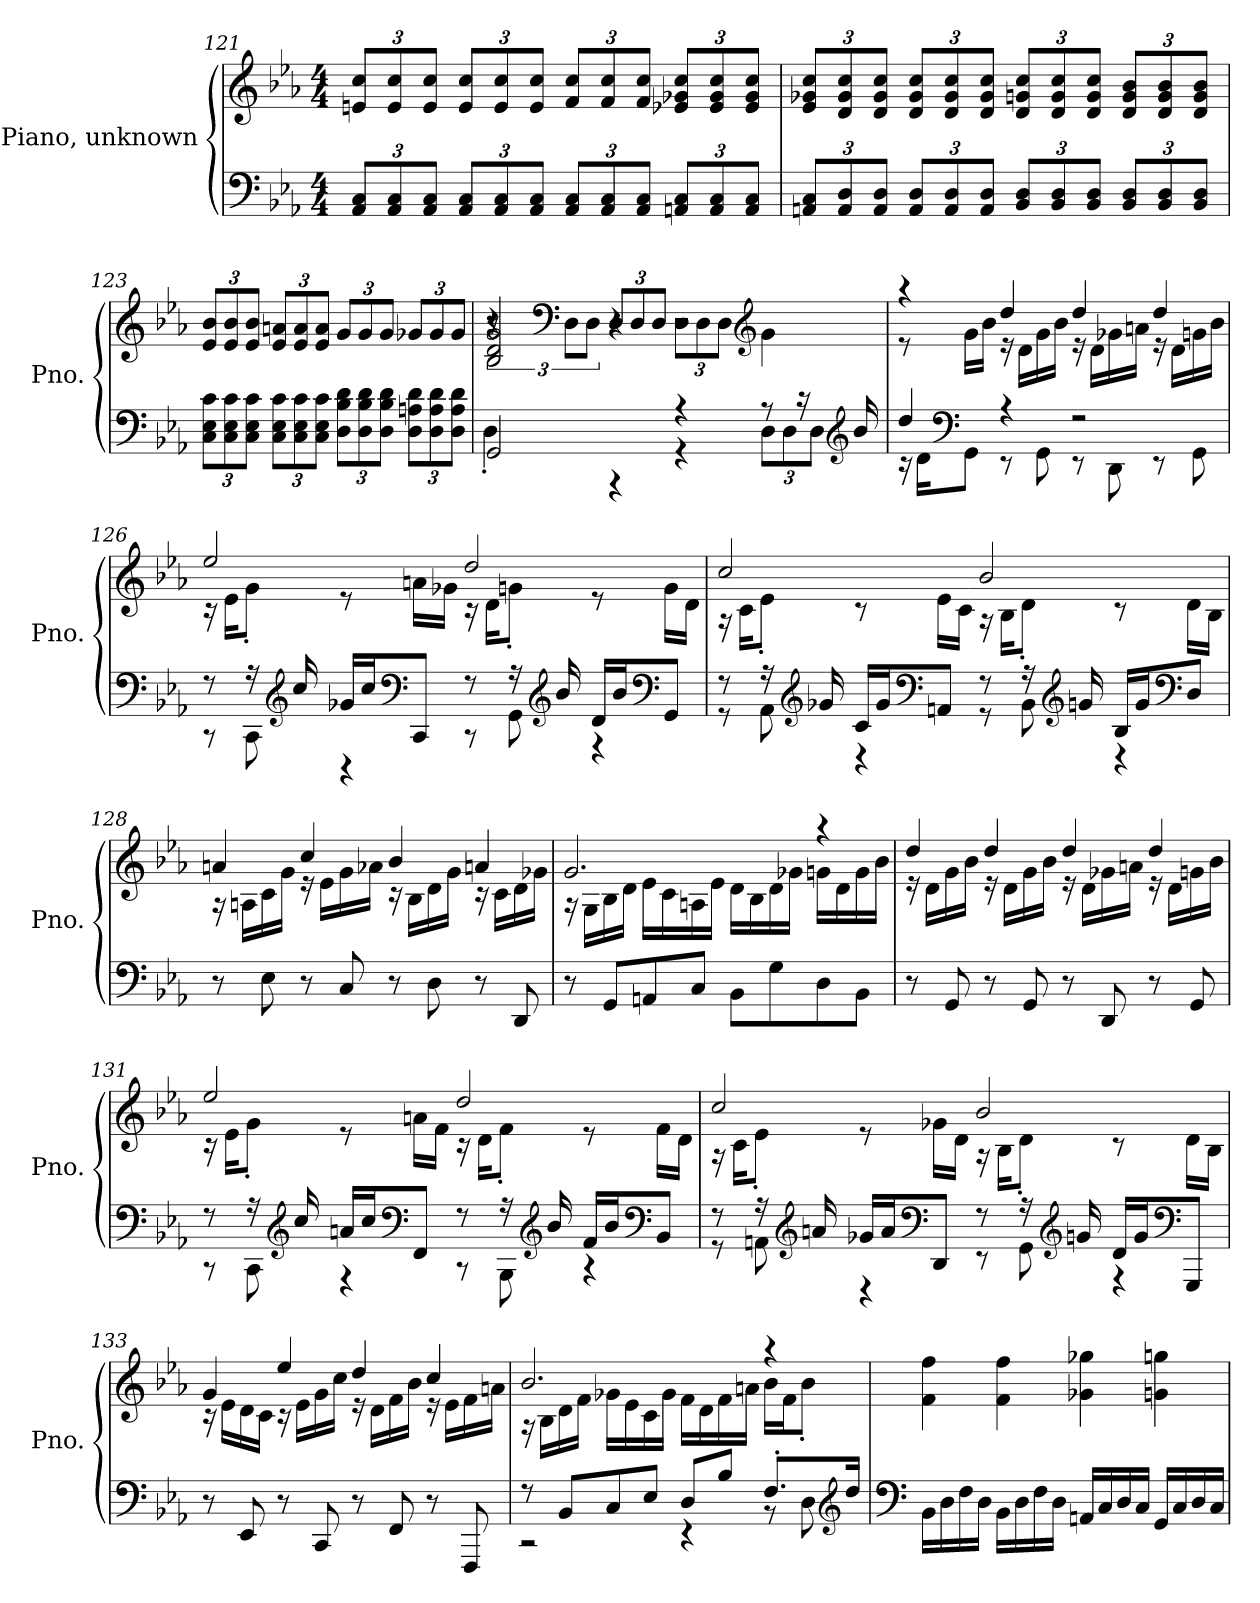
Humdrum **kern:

**kern	**kern
*part1	*part1
*staff2	*staff1
*I"Piano, unknown	*
*I'Pno.	*
*clefF4	*clefG2
*k[b-e-a-]	*k[b-e-a-]
*M4/4	*M4/4
*Xbrackettup	*Xbrackettup
=121	=121
12AA-/ 12C/L	12en/ 12cc/L
12AA-/ 12C/	12e/ 12cc/
12AA-/ 12C/J	12e/ 12cc/J
12AA-/ 12C/L	12e/ 12cc/L
12AA-/ 12C/	12e/ 12cc/
12AA-/ 12C/J	12e/ 12cc/J
12AA-/ 12C/L	12f/ 12cc/L
12AA-/ 12C/	12f/ 12cc/
12AA-/ 12C/J	12f/ 12cc/J
12AAn/ 12C/L	12e-X/ 12g-X/ 12cc/L
12AA/ 12C/	12e-/ 12g-/ 12cc/
12AA/ 12C/J	12e-/ 12g-/ 12cc/J
=122	=122
12AAn/ 12C/L	12e-/ 12g-X/ 12cc/L
12AA/ 12D/	12d/ 12g-/ 12cc/
12AA/ 12D/J	12d/ 12g-/ 12cc/J
12AA/ 12D/L	12d/ 12g-/ 12cc/L
12AA/ 12D/	12d/ 12g-/ 12cc/
12AA/ 12D/J	12d/ 12g-/ 12cc/J
12BB-/ 12D/L	12d/ 12gn/ 12cc/L
12BB-/ 12D/	12d/ 12g/ 12cc/
12BB-/ 12D/J	12d/ 12g/ 12cc/J
12BB-/ 12D/L	12d/ 12g/ 12b-/L
12BB-/ 12D/	12d/ 12g/ 12b-/
12BB-/ 12D/J	12d/ 12g/ 12b-/J
!!LO:LB:g=z
=123	=123
12C\ 12E-\ 12c\L	12e-/ 12b-/L
12C\ 12E-\ 12c\	12e-/ 12b-/
12C\ 12E-\ 12c\J	12e-/ 12b-/J
12C\ 12E-\ 12c\L	12e-/ 12an/L
12C\ 12E-\ 12c\	12e-/ 12a/
12C\ 12E-\ 12c\J	12e-/ 12a/J
12D\ 12B-\ 12d\L	12g/L
12D\ 12B-\ 12d\	12g/
12D\ 12B-\ 12d\J	12g/J
12D\ 12An\ 12d\L	12g-X/L
12D\ 12A\ 12d\	12g-/
12D\ 12A\ 12d\J	12g-/J
=124	=124
*^	*^
*	*	*	*brackettup
*	*	*	*^
2GG/	4D'\	2B-/ 2d/ 2g/	12r	4r
*	*	*clefF4	*	*
.	.	.	12D\L	.
.	.	.	12D\J	.
*	*	*	*	*Xbrackettup
.	4r	.	4r	12D/L
.	.	.	.	12D/
.	.	.	.	12D/J
4r	4r	2r	12D\L	2r
.	.	.	12D\	.
.	.	.	12D\J	.
*	*	*clefG2	*	*
8r	12D\L	.	4g\	.
.	12D\	.	.	.
16r	.	.	.	.
.	12D\J	.	.	.
*clefG2	*	*	*	*
16b-/	.	.	.	.
*	*	*	*v	*v
!!LO:LB:g=z
=125	=125	=125	=125
4dd/	16r	4r	8r
.	16d\KL	.	.
*clefF4	*	*	*
.	8GG\J	.	16g\LL
.	.	.	16b-\JJ
4r	8r	4dd/	16r
.	.	.	16d\LL
.	8GG\	.	16g\
.	.	.	16b-\JJ
2r	8r	4dd/	16r
.	.	.	16d\LL
.	8DD\	.	16g-X\
.	.	.	16an\JJ
.	8r	4dd/	16r
.	.	.	16d\LL
.	8GG\	.	16gn\
.	.	.	16b-\JJ
=126	=126	=126	=126
8r	8r	2ee-/	16r
.	.	.	16e-\KL
16r	8CC\	.	8g'\J
*clefG2	*	*	*
16cc/	.	.	.
16g-X/LL	4r	.	8r
16cc/J	.	.	.
*clefF4	*	*	*
8CC/J	.	.	16an\LL
.	.	.	16g-X\JJ
8r	8r	2dd/	16r
.	.	.	16d\KL
16r	8GG\	.	8gn'\J
*clefG2	*	*	*
16b-/	.	.	.
16d/LL	4r	.	8r
16b-/J	.	.	.
*clefF4	*	*	*
8GG/J	.	.	16g\LL
.	.	.	16d\JJ
!!LO:LB:g=z	!!
=127	=127	=127	=127
8r	8r	2cc/	16r
.	.	.	16c\KL
16r	8AA-\	.	8e-'\J
*clefG2	*	*	*
16g-X/	.	.	.
16c/LL	4r	.	8r
16g-/J	.	.	.
*clefF4	*	*	*
8AAn/J	.	.	16e-\LL
.	.	.	16c\JJ
8r	8r	2b-/	16r
.	.	.	16B-\KL
16r	8BB-\	.	8d'\J
*clefG2	*	*	*
16gn/	.	.	.
16B-/LL	4r	.	8r
16g/J	.	.	.
*clefF4	*	*	*
8D/J	.	.	16d\LL
.	.	.	16B-\JJ
*v	*v	*	*
=128	=128	=128
8r	4an/	16r
.	.	16An\LL
8E-\	.	16c\
.	.	16g\JJ
8r	4cc/	16r
.	.	16e-\LL
8C/	.	16g\
.	.	16a-X\JJ
8r	4b-/	16r
.	.	16B-\LL
8D\	.	16d\
.	.	16g\JJ
8r	4an/	16r
.	.	16c\LL
8DD/	.	16d\
.	.	16g-X\JJ
!!LO:LB:g=z	!!
=129	=129	=129
8r	2.g/	16r
.	.	16G\LL
8GG/L	.	16B-\
.	.	16d\JJ
8AAn/	.	16e-\LL
.	.	16c\
8C/J	.	16An\
.	.	16e-\JJ
8BB-\L	.	16d\LL
.	.	16B-\
8G\	.	16d\
.	.	16g-X\JJ
8D\	4r	16gn\LL
.	.	16d\
8BB-\J	.	16g\
.	.	16b-\JJ
=130	=130	=130
8r	4dd/	16r
.	.	16d\LL
8GG/	.	16g\
.	.	16b-\JJ
8r	4dd/	16r
.	.	16d\LL
8GG/	.	16g\
.	.	16b-\JJ
8r	4dd/	16r
.	.	16d\LL
8DD/	.	16g-X\
.	.	16an\JJ
8r	4dd/	16r
.	.	16d\LL
8GG/	.	16gn\
.	.	16b-\JJ
!!LO:LB:g=z	!!
=131	=131	=131
*^	*	*
8r	8r	2ee-/	16r
.	.	.	16e-\KL
16r	8CC\	.	8g'\J
*clefG2	*	*	*
16cc/	.	.	.
16an/LL	4r	.	8r
16cc/J	.	.	.
*clefF4	*	*	*
8FF/J	.	.	16an\LL
.	.	.	16f\JJ
8r	8r	2dd/	16r
.	.	.	16d\KL
16r	8BBB-\	.	8f'\J
*clefG2	*	*	*
16b-/	.	.	.
16f/LL	4r	.	8r
16b-/J	.	.	.
*clefF4	*	*	*
8BB-/J	.	.	16f\LL
.	.	.	16d\JJ
!!LO:PB:g=z	!!
=132	=132	=132	=132
8r	8r	2cc/	16r
.	.	.	16c\KL
16r	8AAn\	.	8e-'\J
*clefG2	*	*	*
16an/	.	.	.
16g-X/LL	4r	.	8r
16a/J	.	.	.
*clefF4	*	*	*
8DD/J	.	.	16g-X\LL
.	.	.	16d\JJ
8r	8r	2b-/	16r
.	.	.	16B-\KL
16r	8GG\	.	8d'\J
*clefG2	*	*	*
16gn/	.	.	.
16d/LL	4r	.	8r
16g/J	.	.	.
*clefF4	*	*	*
8GGG/J	.	.	16d\LL
.	.	.	16B-\JJ
*v	*v	*	*
=133	=133	=133
8r	4g/	16r
.	.	16e-\LL
8EE-/	.	16d\
.	.	16c\JJ
8r	4ee-/	16r
.	.	16e-\LL
8CC/	.	16g\
.	.	16cc\JJ
8r	4dd/	16r
.	.	16d\LL
8FF/	.	16f\
.	.	16b-\JJ
8r	4cc/	16r
.	.	16e-\LL
8FFF/	.	16f\
.	.	16an\JJ
!!LO:LB:g=z	!!
=134	=134	=134
*^	*	*
8r	2r	2.b-/	16r
.	.	.	16B-\LL
8BB-/L	.	.	16d\
.	.	.	16f\JJ
8C/	.	.	16g-X\LL
.	.	.	16e-\
8E-/J	.	.	16c\
.	.	.	16g-\JJ
8D/L	4r	.	16f\LL
.	.	.	16d\
8B-/J	.	.	16f\
.	.	.	16an\JJ
8.F'/L	8r	4r	16b-\LL
.	.	.	16f\J
.	8D\	.	8b-'\J
*clefG2	*	*	*
16dd/Jk	.	.	.
*v	*v	*	*
*	*v	*v
=135	=135
*clefF4	*
16BB-\LL	4f\ 4ff\
16D\	.
16F\	.
16D\JJ	.
16BB-\LL	4f\ 4ff\
16D\	.
16F\	.
16D\JJ	.
16AAn/LL	4g-X\ 4gg-X\
16C/	.
16D/	.
16C/JJ	.
16GG/LL	4gn\ 4ggn\
16C/	.
16D/	.
16C/JJ	.
=	=
*-	*-
